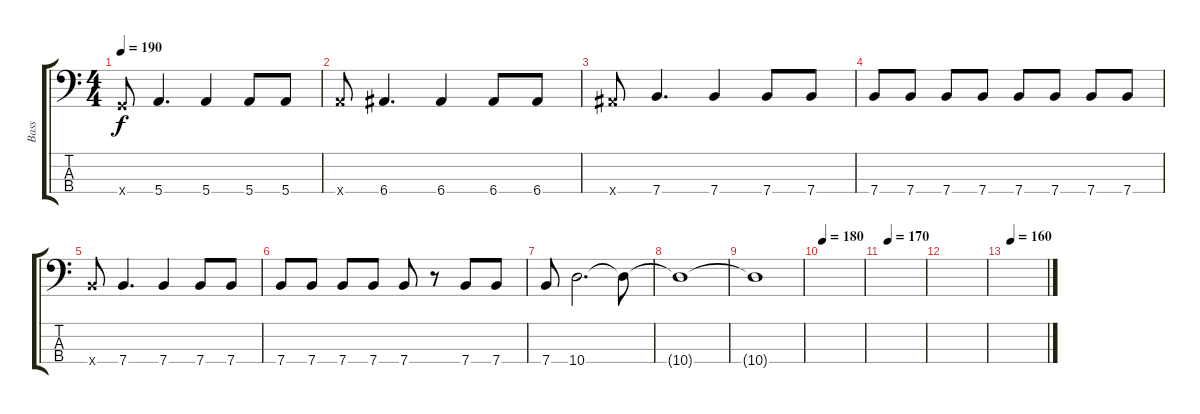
\track ("Bass" "Bass") {instrument electricbasspick}
\staff {score tabs}
\tuning (G2 D2 A1 E1) {hide}
\ts (4 4)
\tempo 190
\clef f4
\ks c
3.4{x}.8{dy f} 5.4.4{d} 5.4.4 5.4.8 5.4.8 |
5.4{x}.8 6.4.4{d} 6.4.4 6.4.8 6.4.8 |
6.4{x}.8 7.4.4{d} 7.4.4 7.4.8 7.4.8 |
7.4.8 7.4.8 7.4.8 7.4.8 7.4.8 7.4.8 7.4.8 7.4.8 |
7.4{x}.8 7.4.4{d} 7.4.4 7.4.8 7.4.8 |
7.4.8 7.4.8 7.4.8 7.4.8 7.4.8 r.8 7.4.8 7.4.8 |
7.4.8 10.4.2{d volume 14} 10.4{t}.8 |
10.4{t}.1 |
10.4{t}.1 |
\tempo 180
|
\tempo (170 0.125)
|
|
\tempo (160 0.125)
